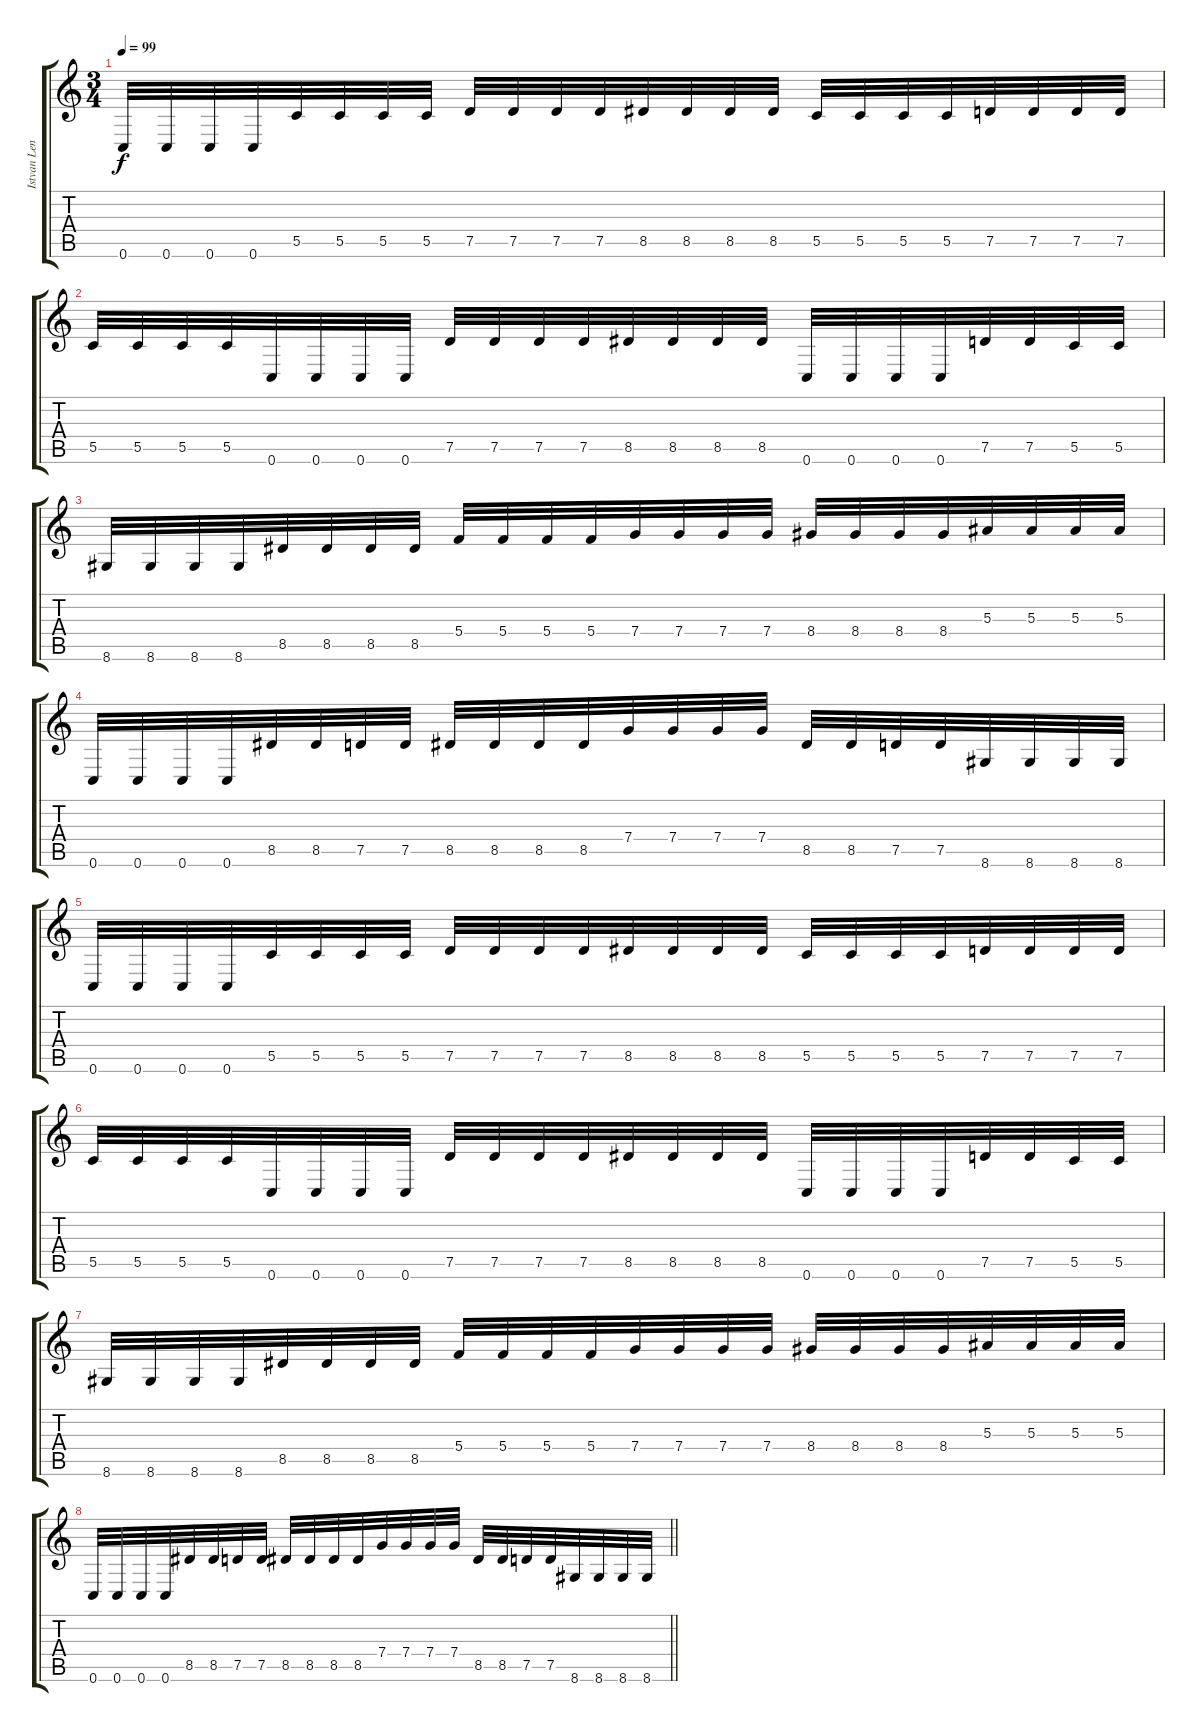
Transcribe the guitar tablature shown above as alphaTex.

\track ("Istvan Lendvay (Rythm)" "Istvan Len") {instrument distortionguitar}
\staff {score tabs}
\tuning (D4 A3 F3 C3 G2 C2) {hide}
\ts (3 4)
\tempo 99
\clef g2
\ks c
0.6.32{dy f} 0.6.32 0.6.32 0.6.32 5.5.32 5.5.32 5.5.32 5.5.32 7.5.32 7.5.32 7.5.32 7.5.32 8.5.32 8.5.32 8.5.32 8.5.32 5.5.32 5.5.32 5.5.32 5.5.32 7.5.32 7.5.32 7.5.32 7.5.32 |
5.5.32 5.5.32 5.5.32 5.5.32 0.6.32 0.6.32 0.6.32 0.6.32 7.5.32 7.5.32 7.5.32 7.5.32 8.5.32 8.5.32 8.5.32 8.5.32 0.6.32 0.6.32 0.6.32 0.6.32 7.5.32 7.5.32 5.5.32 5.5.32 |
8.6.32 8.6.32 8.6.32 8.6.32 8.5.32 8.5.32 8.5.32 8.5.32 5.4.32 5.4.32 5.4.32 5.4.32 7.4.32 7.4.32 7.4.32 7.4.32 8.4.32 8.4.32 8.4.32 8.4.32 5.3.32 5.3.32 5.3.32 5.3.32 |
0.6.32 0.6.32 0.6.32 0.6.32 8.5.32 8.5.32 7.5.32 7.5.32 8.5.32 8.5.32 8.5.32 8.5.32 7.4.32 7.4.32 7.4.32 7.4.32 8.5.32 8.5.32 7.5.32 7.5.32 8.6.32 8.6.32 8.6.32 8.6.32 |
0.6.32 0.6.32 0.6.32 0.6.32 5.5.32 5.5.32 5.5.32 5.5.32 7.5.32 7.5.32 7.5.32 7.5.32 8.5.32 8.5.32 8.5.32 8.5.32 5.5.32 5.5.32 5.5.32 5.5.32 7.5.32 7.5.32 7.5.32 7.5.32 |
5.5.32 5.5.32 5.5.32 5.5.32 0.6.32 0.6.32 0.6.32 0.6.32 7.5.32 7.5.32 7.5.32 7.5.32 8.5.32 8.5.32 8.5.32 8.5.32 0.6.32 0.6.32 0.6.32 0.6.32 7.5.32 7.5.32 5.5.32 5.5.32 |
8.6.32 8.6.32 8.6.32 8.6.32 8.5.32 8.5.32 8.5.32 8.5.32 5.4.32 5.4.32 5.4.32 5.4.32 7.4.32 7.4.32 7.4.32 7.4.32 8.4.32 8.4.32 8.4.32 8.4.32 5.3.32 5.3.32 5.3.32 5.3.32 |
\barLineRight lightlight
0.6.32 0.6.32 0.6.32 0.6.32 8.5.32 8.5.32 7.5.32 7.5.32 8.5.32 8.5.32 8.5.32 8.5.32 7.4.32 7.4.32 7.4.32 7.4.32 8.5.32 8.5.32 7.5.32 7.5.32 8.6.32 8.6.32 8.6.32 8.6.32
